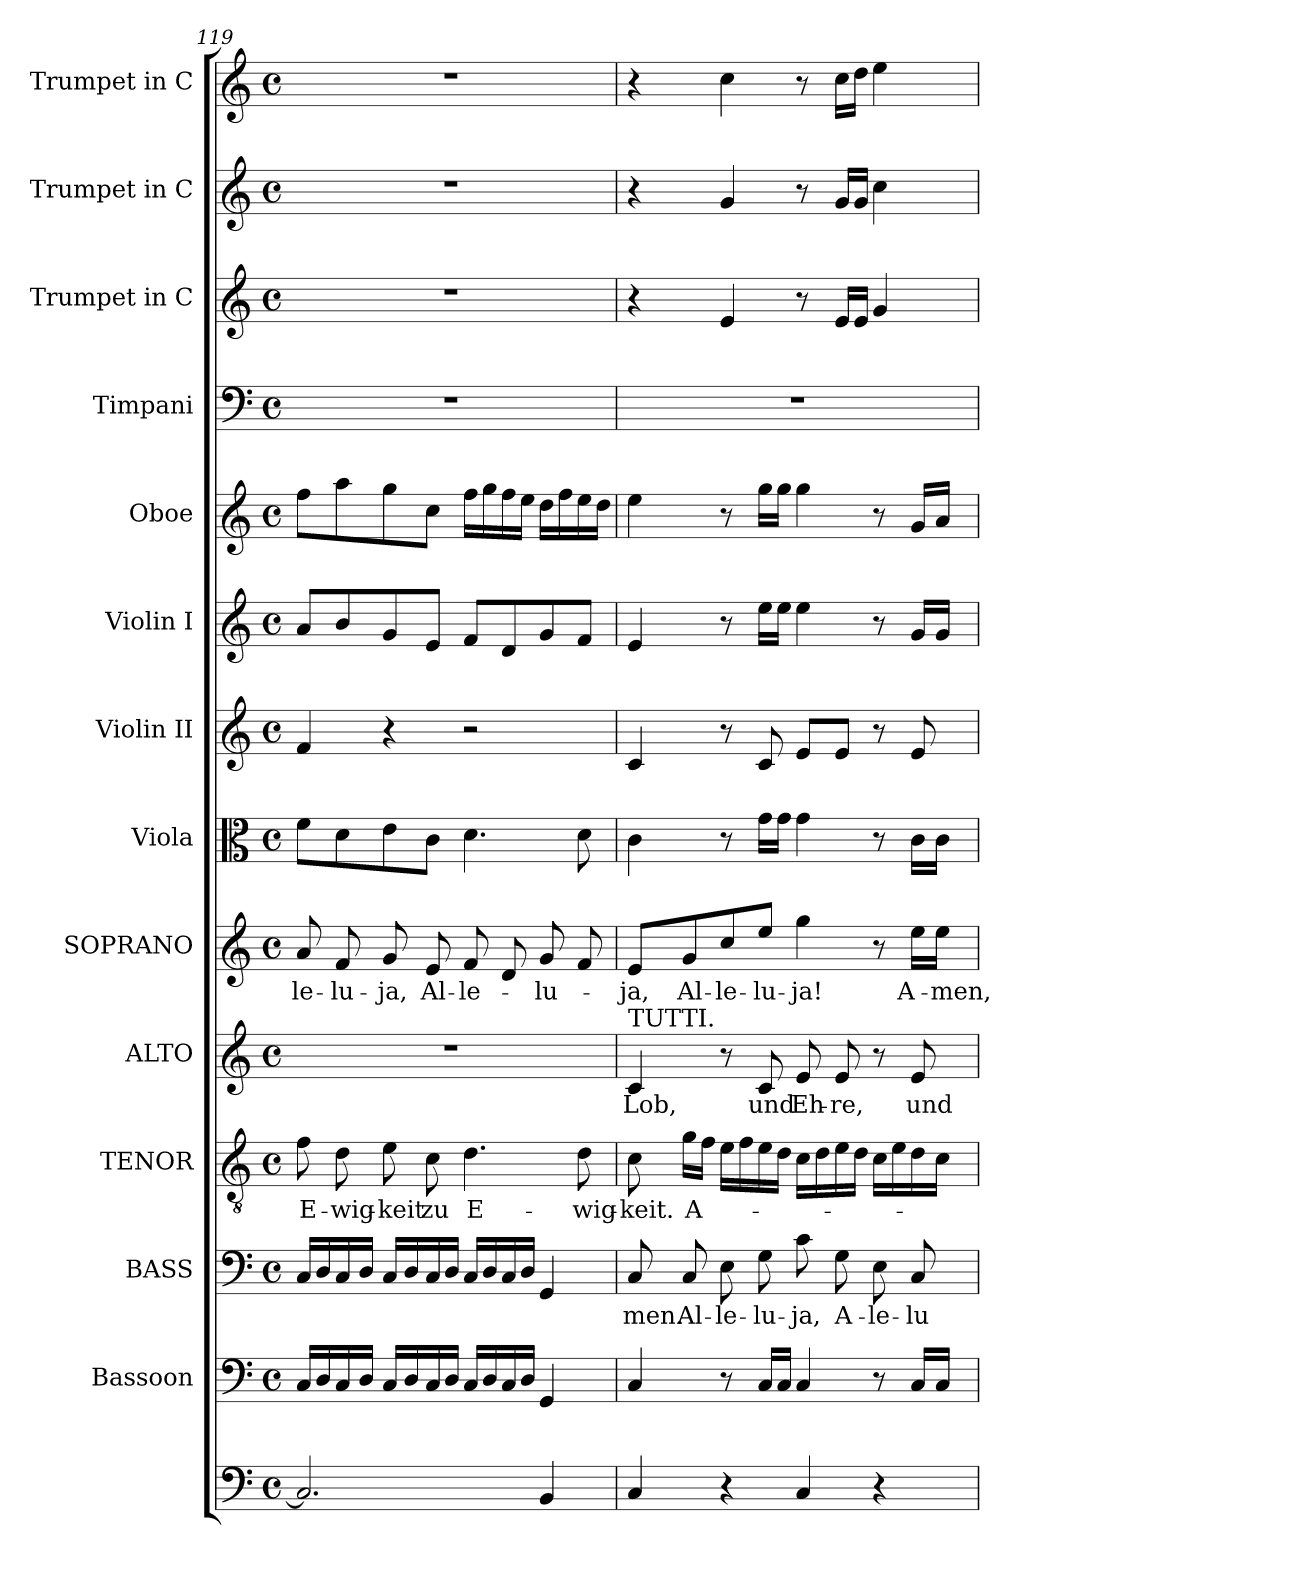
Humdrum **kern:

**kern	**kern	**kern	**text	**kern	**text	**kern	**text	**kern	**text	**kern	**kern	**kern	**kern	**kern	**kern	**kern	**kern
*part14	*part13	*part12	*part12	*part11	*part11	*part10	*part10	*part9	*part9	*part8	*part7	*part6	*part5	*part4	*part3	*part2	*part1
*staff14	*staff13	*staff12	*staff12	*staff11	*staff11	*staff10	*staff10	*staff9	*staff9	*staff8	*staff7	*staff6	*staff5	*staff4	*staff3	*staff2	*staff1
*	*I"Bassoon	*I"BASS	*	*I"TENOR	*	*I"ALTO	*	*I"SOPRANO	*	*I"Viola	*I"Violin II	*I"Violin I	*I"Oboe	*I"Timpani	*I"Trumpet in C	*I"Trumpet in C	*I"Trumpet in C
*	*	*	*	*	*	*I'Alto	*	*I'Soprano	*	*I'Viola	*I'Violin II	*I'Violin I	*I'Oboe	*I'Timp.	*	*	*
*clefF4	*clefF4	*clefF4	*	*clefGv2	*	*clefG2	*	*clefG2	*	*clefC3	*clefG2	*clefG2	*clefG2	*clefF4	*clefG2	*clefG2	*clefG2
*	*	*	*	*ITrd7c12	*	*	*	*	*	*	*	*	*	*	*	*	*
*k[]	*k[]	*k[]	*	*k[]	*	*k[]	*	*k[]	*	*k[]	*k[]	*k[]	*k[]	*k[]	*k[]	*k[]	*k[]
*C:	*C:	*C:	*	*C:	*	*C:	*	*C:	*	*C:	*C:	*C:	*C:	*C:	*C:	*C:	*C:
*M4/4	*M4/4	*M4/4	*	*M4/4	*	*M4/4	*	*M4/4	*	*M4/4	*M4/4	*M4/4	*M4/4	*M4/4	*M4/4	*M4/4	*M4/4
*met(c)	*met(c)	*met(c)	*	*met(c)	*	*met(c)	*	*met(c)	*	*met(c)	*met(c)	*met(c)	*met(c)	*met(c)	*met(c)	*met(c)	*met(c)
=119	=119	=119	=119	=119	=119	=119	=119	=119	=119	=119	=119	=119	=119	=119	=119	=119	=119
!	!	!	!	!	!LO:LY:b:color=#000000	!	!	!	!	!	!	!	!	!	!	!	!
!	!	!	!	!	!	!	!	!	!LO:LY:b:color=#000000	!	!	!	!	!	!	!	!
2.Ci/]	16Ci/LL	16Ci/LL	.	8Fi\	E-	1r	.	8ai/	-le-	8fi\L	4fi/	8ai/L	8ffi\L	1r	1r	1r	1r
.	16Di/	16Di/	.	.	.	.	.	.	.	.	.	.	.	.	.	.	.
!	!	!	!	!	!LO:LY:b:color=#000000	!	!	!	!	!	!	!	!	!	!	!	!
!	!	!	!	!	!	!	!	!	!LO:LY:b:color=#000000	!	!	!	!	!	!	!	!
.	16Ci/	16Ci/	.	8Di\	-wig-	.	.	8fi/	-lu-	8di\	.	8bi/	8aai\	.	.	.	.
.	16Di/JJ	16Di/JJ	.	.	.	.	.	.	.	.	.	.	.	.	.	.	.
!	!	!	!	!	!LO:LY:b:color=#000000	!	!	!	!	!	!	!	!	!	!	!	!
!	!	!	!	!	!	!	!	!	!LO:LY:b:color=#000000	!	!	!	!	!	!	!	!
.	16Ci/LL	16Ci/LL	.	8Ei\	-keit	.	.	8gi/	-ja,	8ei\	4r	8gi/	8ggi\	.	.	.	.
.	16Di/	16Di/	.	.	.	.	.	.	.	.	.	.	.	.	.	.	.
!	!	!	!	!	!LO:LY:b:color=#000000	!	!	!	!	!	!	!	!	!	!	!	!
!	!	!	!	!	!	!	!	!	!LO:LY:b:color=#000000	!	!	!	!	!	!	!	!
.	16Ci/	16Ci/	.	8Ci\	zu	.	.	8ei/	Al-	8ci\J	.	8ei/J	8cci\J	.	.	.	.
.	16Di/JJ	16Di/JJ	.	.	.	.	.	.	.	.	.	.	.	.	.	.	.
!	!	!	!	!	!LO:LY:b:color=#000000	!	!	!	!	!	!	!	!	!	!	!	!
!	!	!	!	!	!	!	!	!	!LO:LY:b:color=#000000	!	!	!	!	!	!	!	!
.	16Ci/LL	16Ci/LL	.	4.Di\	E-	.	.	8fi/	-le-	4.di\	2r	8fi/L	16ffi\LL	.	.	.	.
.	16Di/	16Di/	.	.	.	.	.	.	.	.	.	.	16ggi\	.	.	.	.
.	16Ci/	16Ci/	.	.	.	.	.	8di/	.	.	.	8di/	16ffi\	.	.	.	.
.	16Di/JJ	16Di/JJ	.	.	.	.	.	.	.	.	.	.	16eei\JJ	.	.	.	.
!	!	!	!	!	!	!	!	!	!LO:LY:b:color=#000000	!	!	!	!	!	!	!	!
4BBi/	4GGi/	4GGi/	.	.	.	.	.	8gi/	-lu-	.	.	8gi/	16ddi\LL	.	.	.	.
.	.	.	.	.	.	.	.	.	.	.	.	.	16ffi\	.	.	.	.
!	!	!	!	!	!LO:LY:b:color=#000000	!	!	!	!	!	!	!	!	!	!	!	!
.	.	.	.	8Di\	-wig-	.	.	8fi/	.	8di\	.	8fi/J	16eei\	.	.	.	.
.	.	.	.	.	.	.	.	.	.	.	.	.	16ddi\JJ	.	.	.	.
=120	=120	=120	=120	=120	=120	=120	=120	=120	=120	=120	=120	=120	=120	=120	=120	=120	=120
!	!	!	!LO:LY:b:color=#000000	!	!	!	!	!	!	!	!	!	!	!	!	!	!
!	!	!	!	!	!LO:LY:b:color=#000000	!	!	!	!	!	!	!	!	!	!	!	!
!	!	!	!	!	!	!	!LO:LY:b:color=#000000	!	!	!	!	!	!	!	!	!	!
!	!	!	!	!	!	!LO:TX:a:t=TUTTI.	!	!	!	!	!	!	!	!	!	!	!
!	!	!	!	!	!	!	!	!	!LO:LY:b:color=#000000	!	!	!	!	!	!	!	!
4Ci/	4Ci/	8Ci/	-men.	8Ci\	-keit.	4ci/	Lob,	8ei/L	-ja,	4ci\	4ci/	4ei/	4eei\	1r	4r	4r	4r
!	!	!	!LO:LY:b:color=#000000	!	!	!	!	!	!	!	!	!	!	!	!	!	!
!	!	!	!	!	!LO:LY:b:color=#000000	!	!	!	!	!	!	!	!	!	!	!	!
!	!	!	!	!	!	!	!	!	!LO:LY:b:color=#000000	!	!	!	!	!	!	!	!
.	.	8Ci/	Al-	16Gi\LL	A-	.	.	8gi/	Al-	.	.	.	.	.	.	.	.
.	.	.	.	16Fi\JJ	.	.	.	.	.	.	.	.	.	.	.	.	.
!	!	!	!LO:LY:b:color=#000000	!	!	!	!	!	!	!	!	!	!	!	!	!	!
!	!	!	!	!	!	!	!	!	!LO:LY:b:color=#000000	!	!	!	!	!	!	!	!
4r	8r	8Ei\	-le-	16Ei\LL	.	8r	.	8cci/	-le-	8r	8r	8r	8r	.	4ei/	4gi/	4cci\
.	.	.	.	16Fi\	.	.	.	.	.	.	.	.	.	.	.	.	.
!	!	!	!LO:LY:b:color=#000000	!	!	!	!	!	!	!	!	!	!	!	!	!	!
!	!	!	!	!	!	!	!LO:LY:b:color=#000000	!	!	!	!	!	!	!	!	!	!
!	!	!	!	!	!	!	!	!	!LO:LY:b:color=#000000	!	!	!	!	!	!	!	!
.	16Ci/LL	8Gi\	-lu-	16Ei\	.	8ci/	und	8eei/J	-lu-	16gi\LL	8ci/	16eei\LL	16ggi\LL	.	.	.	.
.	16Ci/JJ	.	.	16Di\JJ	.	.	.	.	.	16gi\JJ	.	16eei\JJ	16ggi\JJ	.	.	.	.
!	!	!	!LO:LY:b:color=#000000	!	!	!	!	!	!	!	!	!	!	!	!	!	!
!	!	!	!	!	!	!	!LO:LY:b:color=#000000	!	!	!	!	!	!	!	!	!	!
!	!	!	!	!	!	!	!	!	!LO:LY:b:color=#000000	!	!	!	!	!	!	!	!
4Ci/	4Ci/	8ci\	-ja,	16Ci\LL	.	8ei/	Eh-	4ggi\	-ja!	4gi\	8ei/L	4eei\	4ggi\	.	8r	8r	8r
.	.	.	.	16Di\	.	.	.	.	.	.	.	.	.	.	.	.	.
!	!	!	!LO:LY:b:color=#000000	!	!	!	!	!	!	!	!	!	!	!	!	!	!
!	!	!	!	!	!	!	!LO:LY:b:color=#000000	!	!	!	!	!	!	!	!	!	!
.	.	8Gi\	A-	16Ei\	.	8ei/	-re,	.	.	.	8ei/J	.	.	.	16ei/LL	16gi/LL	16cci\LL
.	.	.	.	16Di\JJ	.	.	.	.	.	.	.	.	.	.	16ei/JJ	16gi/JJ	16ddi\JJ
!	!	!	!LO:LY:b:color=#000000	!	!	!	!	!	!	!	!	!	!	!	!	!	!
4r	8r	8Ei\	-le-	16Ci\LL	.	8r	.	8r	.	8r	8r	8r	8r	.	4gi/	4cci\	4eei\
.	.	.	.	16Ei\	.	.	.	.	.	.	.	.	.	.	.	.	.
!	!	!	!LO:LY:b:color=#000000	!	!	!	!	!	!	!	!	!	!	!	!	!	!
!	!	!	!	!	!	!	!LO:LY:b:color=#000000	!	!	!	!	!	!	!	!	!	!
!	!	!	!	!	!	!	!	!	!LO:LY:b:color=#000000	!	!	!	!	!	!	!	!
.	16Ci/LL	8Ci/	-lu-	16Di\	.	8ei/	und	16eei\LL	A-	16ci\LL	8ei/	16gi/LL	16gi/LL	.	.	.	.
!	!	!	!	!	!	!	!	!	!LO:LY:b:color=#000000	!	!	!	!	!	!	!	!
.	16Ci/JJ	.	.	16Ci\JJ	.	.	.	16eei\JJ	-men,	16ci\JJ	.	16gi/JJ	16ai/JJ	.	.	.	.
=	=	=	=	=	=	=	=	=	=	=	=	=	=	=	=	=	=
*-	*-	*-	*-	*-	*-	*-	*-	*-	*-	*-	*-	*-	*-	*-	*-	*-	*-
